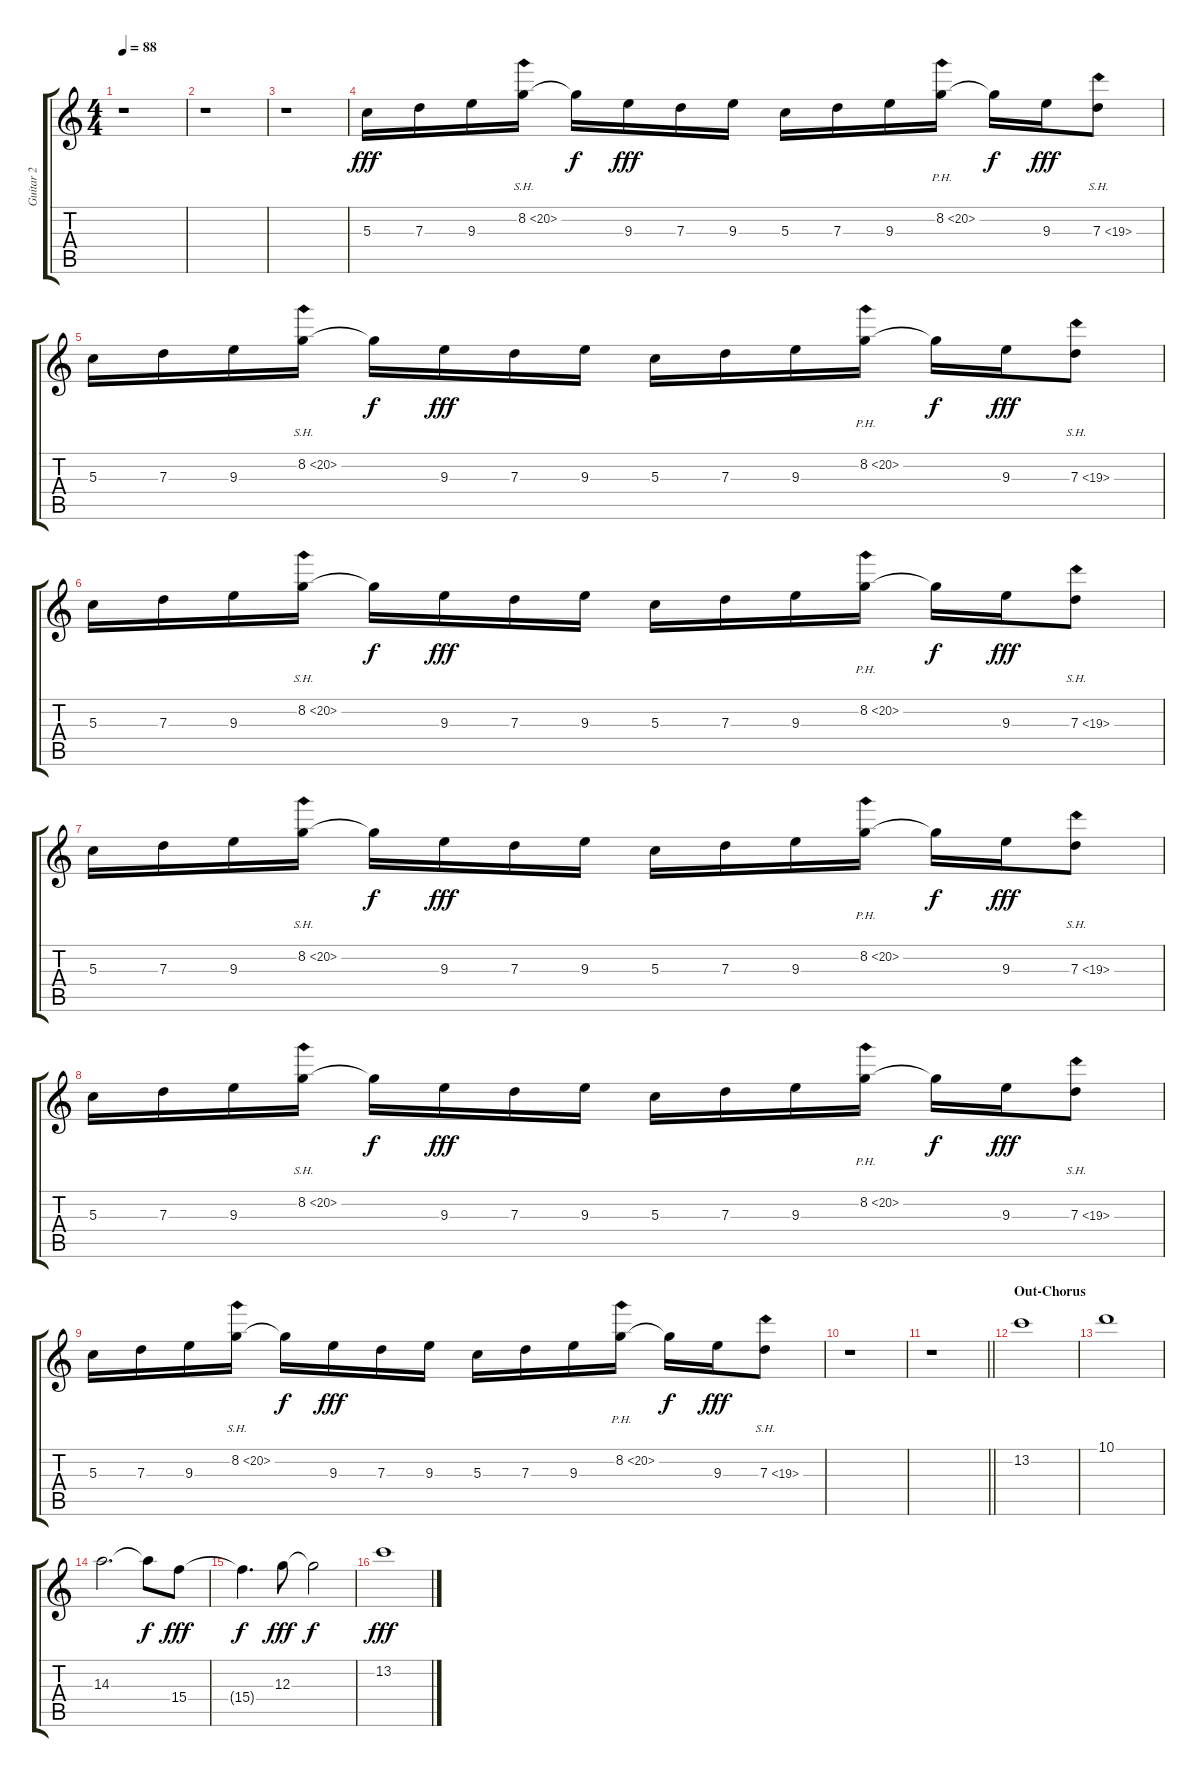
\track ("Guitar 2" "Guitar 2") {instrument distortionguitar}
\staff {score tabs}
\tuning (E4 B3 G3 D3 A2 E2) {hide}
\ts (4 4)
\tempo 88
\clef g2
\ks c
r.1{dy f} |
r.1 |
r.1 |
5.3.16{dy fff} 7.3.16 9.3.16 8.2{sh 12}.16 8.2{t}.16{dy f} 9.3.16{dy fff} 7.3.16 9.3.16 5.3.16 7.3.16 9.3.16 8.2{ph 12}.16 8.2{t}.16{dy f} 9.3.16{dy fff} 7.3{sh 12}.8 |
5.3.16 7.3.16 9.3.16 8.2{sh 12}.16 8.2{t}.16{dy f} 9.3.16{dy fff} 7.3.16 9.3.16 5.3.16 7.3.16 9.3.16 8.2{ph 12}.16 8.2{t}.16{dy f} 9.3.16{dy fff} 7.3{sh 12}.8 |
5.3.16 7.3.16 9.3.16 8.2{sh 12}.16 8.2{t}.16{dy f} 9.3.16{dy fff} 7.3.16 9.3.16 5.3.16 7.3.16 9.3.16 8.2{ph 12}.16 8.2{t}.16{dy f} 9.3.16{dy fff} 7.3{sh 12}.8 |
5.3.16 7.3.16 9.3.16 8.2{sh 12}.16 8.2{t}.16{dy f} 9.3.16{dy fff} 7.3.16 9.3.16 5.3.16 7.3.16 9.3.16 8.2{ph 12}.16 8.2{t}.16{dy f} 9.3.16{dy fff} 7.3{sh 12}.8 |
5.3.16 7.3.16 9.3.16 8.2{sh 12}.16 8.2{t}.16{dy f} 9.3.16{dy fff} 7.3.16 9.3.16 5.3.16 7.3.16 9.3.16 8.2{ph 12}.16 8.2{t}.16{dy f} 9.3.16{dy fff} 7.3{sh 12}.8 |
5.3.16 7.3.16 9.3.16 8.2{sh 12}.16 8.2{t}.16{dy f} 9.3.16{dy fff} 7.3.16 9.3.16 5.3.16 7.3.16 9.3.16 8.2{ph 12}.16 8.2{t}.16{dy f} 9.3.16{dy fff} 7.3{sh 12}.8 |
r.1 |
\barLineRight lightlight
r.1 |
\section ("" "Out-Chorus")
13.2.1 |
10.1.1 |
14.3.2{d} 14.3{t}.8{dy f} 15.4.8{dy fff} |
15.4{t}.4{d dy f} 12.3.8{dy fff} 12.3{t}.2{dy f} |
13.2.1{dy fff}
